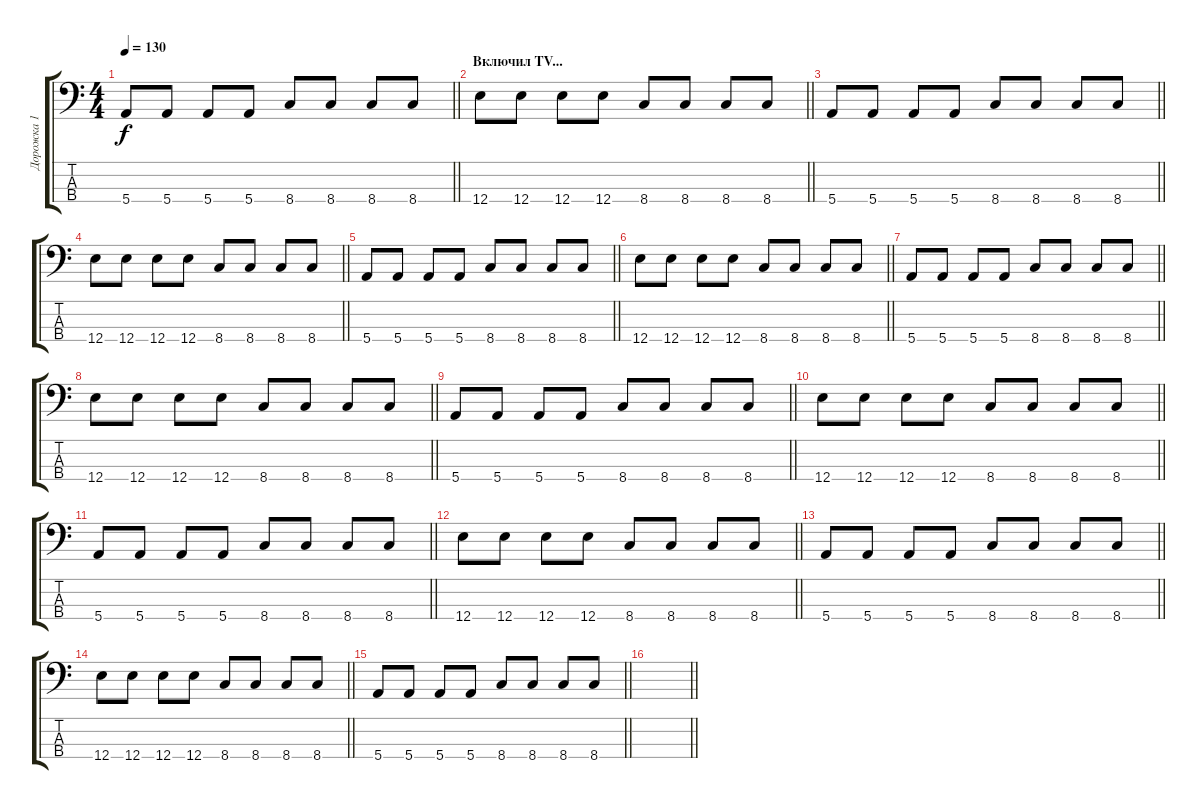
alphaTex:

\track ("Дорожка 1" "Дорожка 1") {instrument electricbasspick}
\staff {score tabs}
\tuning (G2 D2 A1 E1) {hide}
\ts (4 4)
\tempo 130
\clef f4
\barLineRight lightlight
\ks c
5.4.8{dy f} 5.4.8 5.4.8 5.4.8 8.4.8 8.4.8 8.4.8 8.4.8 |
\section ("" "Включил TV...")
\barLineRight lightlight
12.4.8 12.4.8 12.4.8 12.4.8 8.4.8 8.4.8 8.4.8 8.4.8 |
\barLineRight lightlight
5.4.8 5.4.8 5.4.8 5.4.8 8.4.8 8.4.8 8.4.8 8.4.8 |
\barLineRight lightlight
12.4.8 12.4.8 12.4.8 12.4.8 8.4.8 8.4.8 8.4.8 8.4.8 |
\barLineRight lightlight
5.4.8 5.4.8 5.4.8 5.4.8 8.4.8 8.4.8 8.4.8 8.4.8 |
\barLineRight lightlight
12.4.8 12.4.8 12.4.8 12.4.8 8.4.8 8.4.8 8.4.8 8.4.8 |
\barLineRight lightlight
5.4.8 5.4.8 5.4.8 5.4.8 8.4.8 8.4.8 8.4.8 8.4.8 |
\barLineRight lightlight
12.4.8 12.4.8 12.4.8 12.4.8 8.4.8 8.4.8 8.4.8 8.4.8 |
\barLineRight lightlight
5.4.8 5.4.8 5.4.8 5.4.8 8.4.8 8.4.8 8.4.8 8.4.8 |
\barLineRight lightlight
12.4.8 12.4.8 12.4.8 12.4.8 8.4.8 8.4.8 8.4.8 8.4.8 |
\barLineRight lightlight
5.4.8 5.4.8 5.4.8 5.4.8 8.4.8 8.4.8 8.4.8 8.4.8 |
\barLineRight lightlight
12.4.8 12.4.8 12.4.8 12.4.8 8.4.8 8.4.8 8.4.8 8.4.8 |
\barLineRight lightlight
5.4.8 5.4.8 5.4.8 5.4.8 8.4.8 8.4.8 8.4.8 8.4.8 |
\barLineRight lightlight
12.4.8 12.4.8 12.4.8 12.4.8 8.4.8 8.4.8 8.4.8 8.4.8 |
\barLineRight lightlight
5.4.8 5.4.8 5.4.8 5.4.8 8.4.8 8.4.8 8.4.8 8.4.8 |
\barLineRight lightlight
